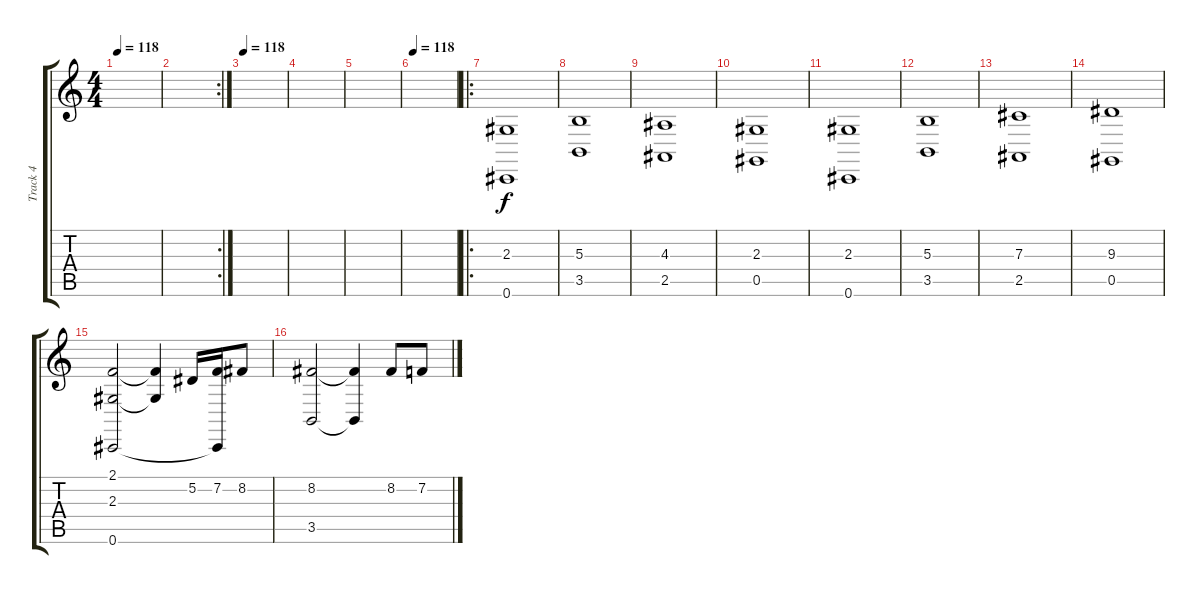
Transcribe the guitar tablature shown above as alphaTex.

\track ("Track 4" "Track 4") {instrument stringensemble1}
\staff {score tabs}
\tuning (Eb4 Bb3 Gb3 Db3 Ab2 Db2) {hide}
\ts (4 4)
\tempo 118
\tempo 80
\tempo 118
\clef g2
\ks c
|
\rc 2
|
\tempo 118
|
|
|
\tempo 118
|
\ro
(2.3 0.6).1 |
(5.3 3.5).1 |
(4.3 2.5).1 |
(2.3 0.5).1 |
(2.3 0.6).1 |
(5.3 3.5).1 |
(7.3 2.5).1 |
(9.3 0.5).1 |
(2.1 2.3 0.6).2 (2.1{t} 2.3{t}).4 5.2.16 (7.2 0.6{t}).16 8.2.8 |
(8.2 3.5).2 (8.2{t} 3.5{t}).4 8.2.8 7.2.8
